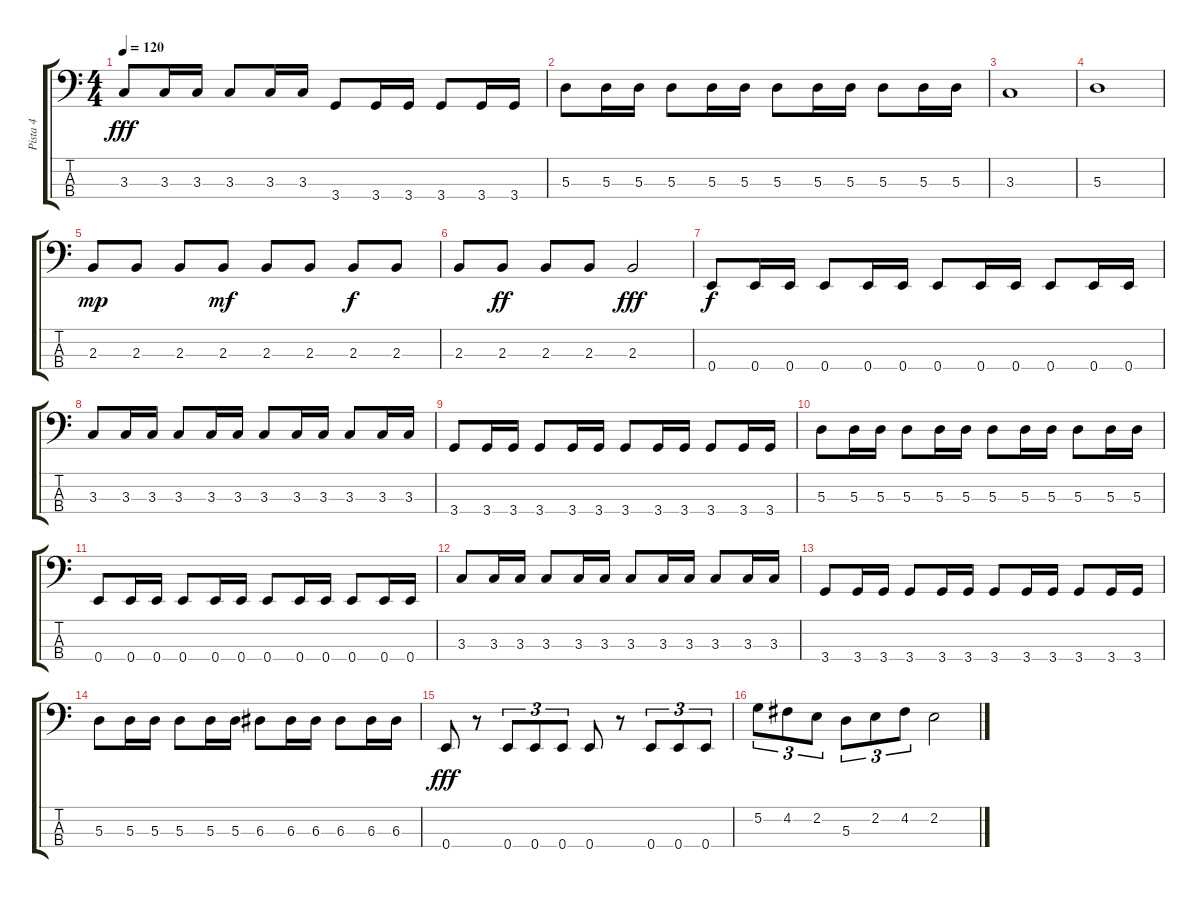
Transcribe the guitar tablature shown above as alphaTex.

\track ("Pista 4" "Pista 4") {instrument electricbasspick}
\staff {score tabs}
\tuning (G2 D2 A1 E1) {hide}
\ts (4 4)
\tempo 120
\clef f4
\ks c
3.3.8{dy fff} 3.3.16 3.3.16 3.3.8 3.3.16 3.3.16 3.4.8 3.4.16 3.4.16 3.4.8 3.4.16 3.4.16 |
5.3.8 5.3.16 5.3.16 5.3.8 5.3.16 5.3.16 5.3.8 5.3.16 5.3.16 5.3.8 5.3.16 5.3.16 |
3.3.1 |
5.3.1 |
2.3.8{dy mp} 2.3.8 2.3.8 2.3.8{dy mf} 2.3.8 2.3.8 2.3.8{dy f} 2.3.8 |
2.3.8 2.3.8{dy ff} 2.3.8 2.3.8 2.3.2{dy fff} |
0.4.8{dy f} 0.4.16 0.4.16 0.4.8 0.4.16 0.4.16 0.4.8 0.4.16 0.4.16 0.4.8 0.4.16 0.4.16 |
3.3.8 3.3.16 3.3.16 3.3.8 3.3.16 3.3.16 3.3.8 3.3.16 3.3.16 3.3.8 3.3.16 3.3.16 |
3.4.8 3.4.16 3.4.16 3.4.8 3.4.16 3.4.16 3.4.8 3.4.16 3.4.16 3.4.8 3.4.16 3.4.16 |
5.3.8 5.3.16 5.3.16 5.3.8 5.3.16 5.3.16 5.3.8 5.3.16 5.3.16 5.3.8 5.3.16 5.3.16 |
0.4.8 0.4.16 0.4.16 0.4.8 0.4.16 0.4.16 0.4.8 0.4.16 0.4.16 0.4.8 0.4.16 0.4.16 |
3.3.8 3.3.16 3.3.16 3.3.8 3.3.16 3.3.16 3.3.8 3.3.16 3.3.16 3.3.8 3.3.16 3.3.16 |
3.4.8 3.4.16 3.4.16 3.4.8 3.4.16 3.4.16 3.4.8 3.4.16 3.4.16 3.4.8 3.4.16 3.4.16 |
5.3.8 5.3.16 5.3.16 5.3.8 5.3.16 5.3.16 6.3.8 6.3.16 6.3.16 6.3.8 6.3.16 6.3.16 |
0.4.8{dy fff} r.8 0.4.8{tu (3 2)} 0.4.8{tu (3 2)} 0.4.8{tu (3 2)} 0.4.8 r.8 0.4.8{tu (3 2)} 0.4.8{tu (3 2)} 0.4.8{tu (3 2)} |
5.2.8{tu (3 2)} 4.2.8{tu (3 2)} 2.2.8{tu (3 2)} 5.3.8{tu (3 2)} 2.2.8{tu (3 2)} 4.2.8{tu (3 2)} 2.2.2
